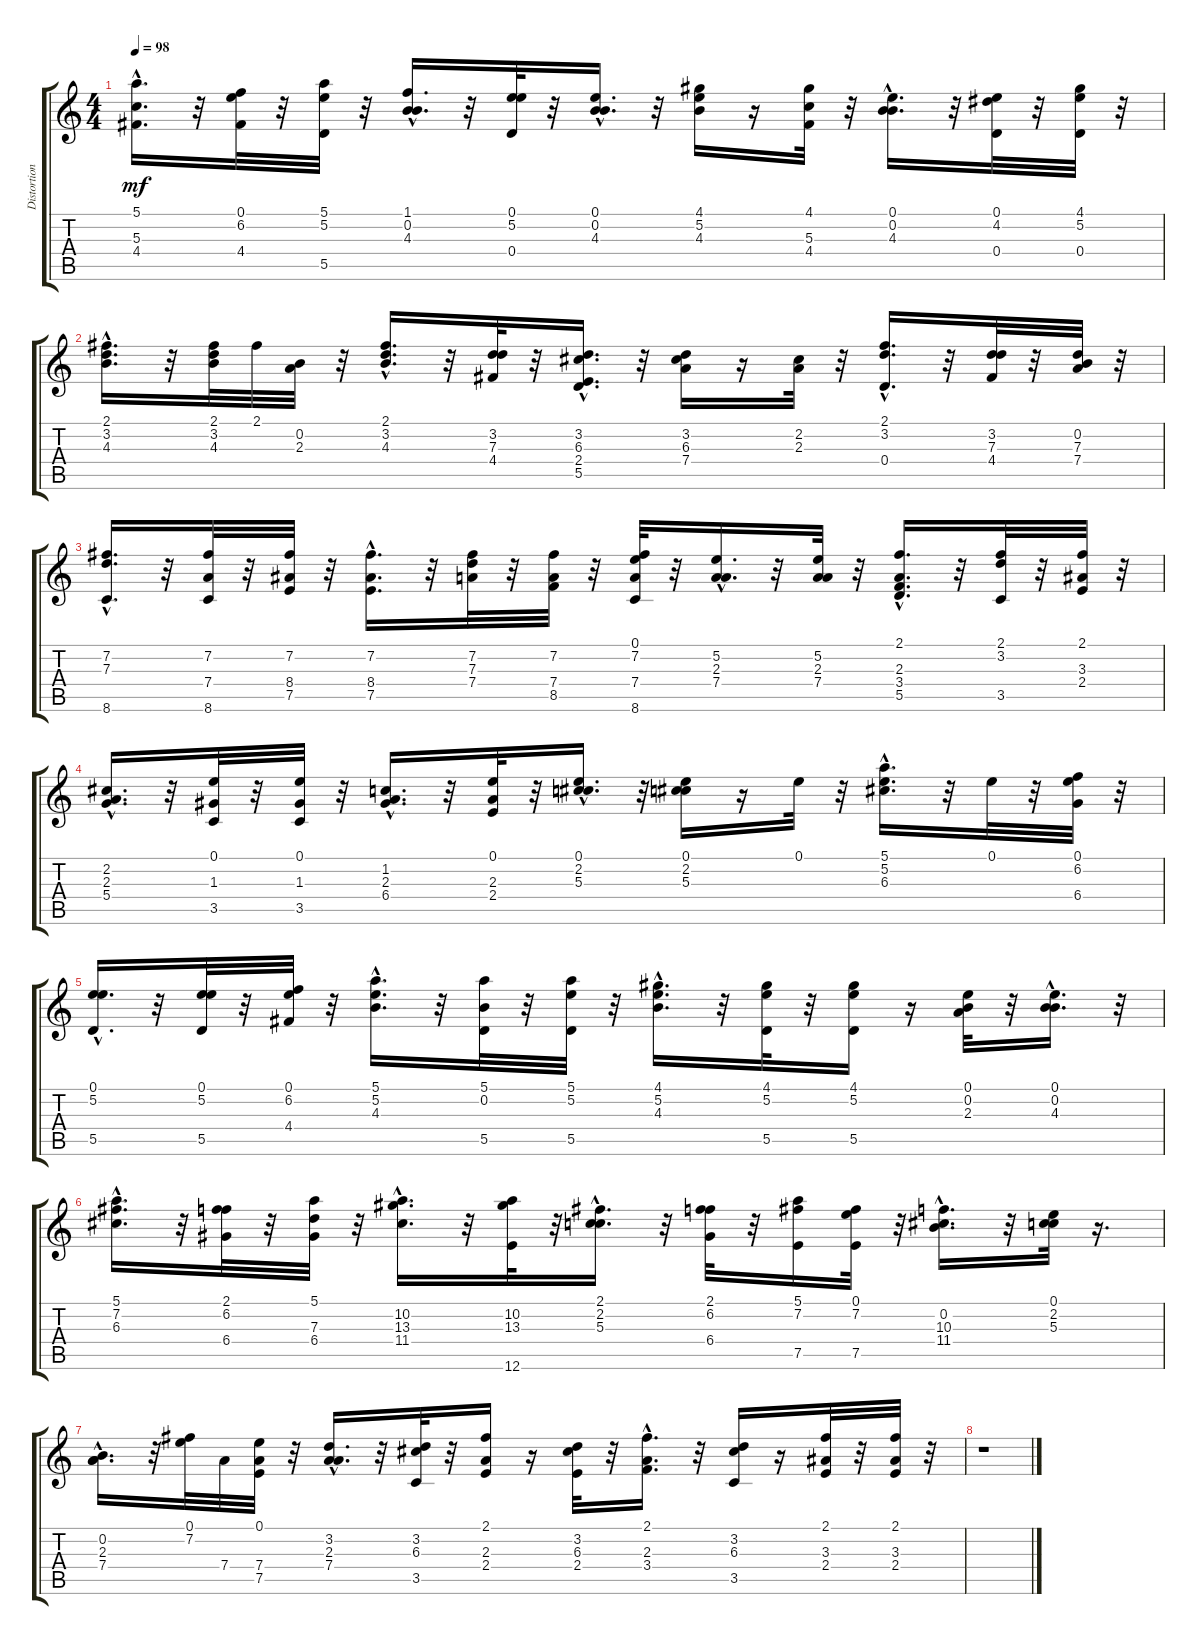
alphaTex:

\track ("Distortion Guitar (right)" "Distortion") {instrument distortionguitar}
\staff {score tabs}
\tuning (E4 B3 G3 D3 A2 E2) {hide}
\ts (4 4)
\tempo 98
\clef g2
\ks c
(5.1{hac} 5.3{hac} 4.4{hac}).16{d dy mf} r.32 (0.1 6.2 4.4).32 r.32 (5.1 5.2 5.5).32 r.32 (1.1{hac} 0.2{hac} 4.3{hac}).16{d} r.32 (0.1 5.2 0.4).32 r.32 (0.1{hac} 0.2 4.3{hac}).16{d} r.32 (4.1 5.2 4.3).16 r.16 (4.1 5.3 4.4).32 r.32 (0.1{hac} 0.2{hac} 4.3).16{d} r.32 (0.1 4.2 0.4).32 r.32 (4.1 5.2 0.4).32 r.32 |
(2.1{hac} 3.2{hac} 4.3{hac}).16{d} r.32 (2.1 3.2 4.3).32 2.1.32 (0.2 2.3).32 r.32 (2.1{hac} 3.2{hac} 4.3{hac}).16{d} r.32 (3.2 7.3 4.4).32 r.32 (3.2{hac} 6.3{hac} 2.4{hac} 5.5).16{d} r.32 (3.2 6.3 7.4).16 r.16 (2.2 2.3).32 r.32 (2.1{hac} 3.2{hac} 0.4{hac}).16{d} r.32 (3.2 7.3 4.4).32 r.32 (0.2 7.3 7.4).32 r.32 |
(7.2{hac} 7.3{hac} 8.6{hac}).16{d} r.32 (7.2 7.4 8.6).32 r.32 (7.2 8.4 7.5).32 r.32 (7.2{hac} 8.4{hac} 7.5{hac}).16{d} r.32 (7.2 7.3 7.4).32 r.32 (7.2 7.4 8.5).32 r.32 (0.1 7.2 7.4 8.6).32 r.32 (5.2{hac} 2.3{hac} 7.4).16{d} r.32 (5.2 2.3 7.4).32 r.32 (2.1{hac} 2.3{hac} 3.4{hac} 5.5).16{d} r.32 (2.1 3.2 3.5).32 r.32 (2.1 3.3 2.4).32 r.32 |
(2.2{hac} 2.3{hac} 5.4{hac}).16{d} r.32 (0.1 1.3 3.5).32 r.32 (0.1 1.3 3.5).32 r.32 (1.2{hac} 2.3{hac} 6.4{hac}).16{d} r.32 (0.1 2.3 2.4).32 r.32 (0.1{hac} 2.2{hac} 5.3{hac}).16{d} r.32 (0.1 2.2 5.3).16 r.16 0.1.32 r.32 (5.1 5.2{hac} 6.3).16{d} r.32 0.1.32 r.32 (0.1 6.2 6.4).32 r.32 |
(0.1{hac} 5.2 5.5).16{d} r.32 (0.1 5.2 5.5).32 r.32 (0.1 6.2 4.4).32 r.32 (5.1 5.2{hac} 4.3).16{d} r.32 (5.1 0.2 5.5).32 r.32 (5.1 5.2 5.5).32 r.32 (4.1{hac} 5.2{hac} 4.3{hac}).16{d} r.32 (4.1 5.2 5.5).32 r.32 (4.1 5.2 5.5).16 r.16 (0.1 0.2 2.3).32 r.32 (0.1{hac} 0.2 4.3{hac}).16{d} r.32 |
(5.1{hac} 7.2 6.3{hac}).16{d} r.32 (2.1 6.2 6.4).32 r.32 (5.1 7.3 6.4).32 r.32 (10.2{hac} 13.3{hac} 11.4{hac}).16{d} r.32 (10.2 13.3 12.6).32 r.32 (2.1{hac} 2.2{hac} 5.3).16{d} r.32 (2.1 6.2 6.4).32 r.32 (5.1 7.2 7.5).16 (0.1 7.2 7.5).32 r.32 (0.2{hac} 10.3{hac} 11.4{hac}).16{d} r.32 (0.1 2.2 5.3).32 r.16{d} |
(0.2{hac} 2.3{hac} 7.4{hac}).16{d} r.32 (0.1 7.2).32 7.4.32 (0.1 7.4 7.5).32 r.32 (3.2{hac} 2.3{hac} 7.4{hac}).16{d} r.32 (3.2 6.3 3.5).32 r.32 (2.1 2.3 2.4).16 r.16 (3.2 6.3 2.4).32 r.32 (2.1 2.3{hac} 3.4{hac}).16{d} r.32 (3.2 6.3 3.5).16 r.16 (2.1 3.3 2.4).32 r.32 (2.1 3.3 2.4).32 r.32 |
r.1
